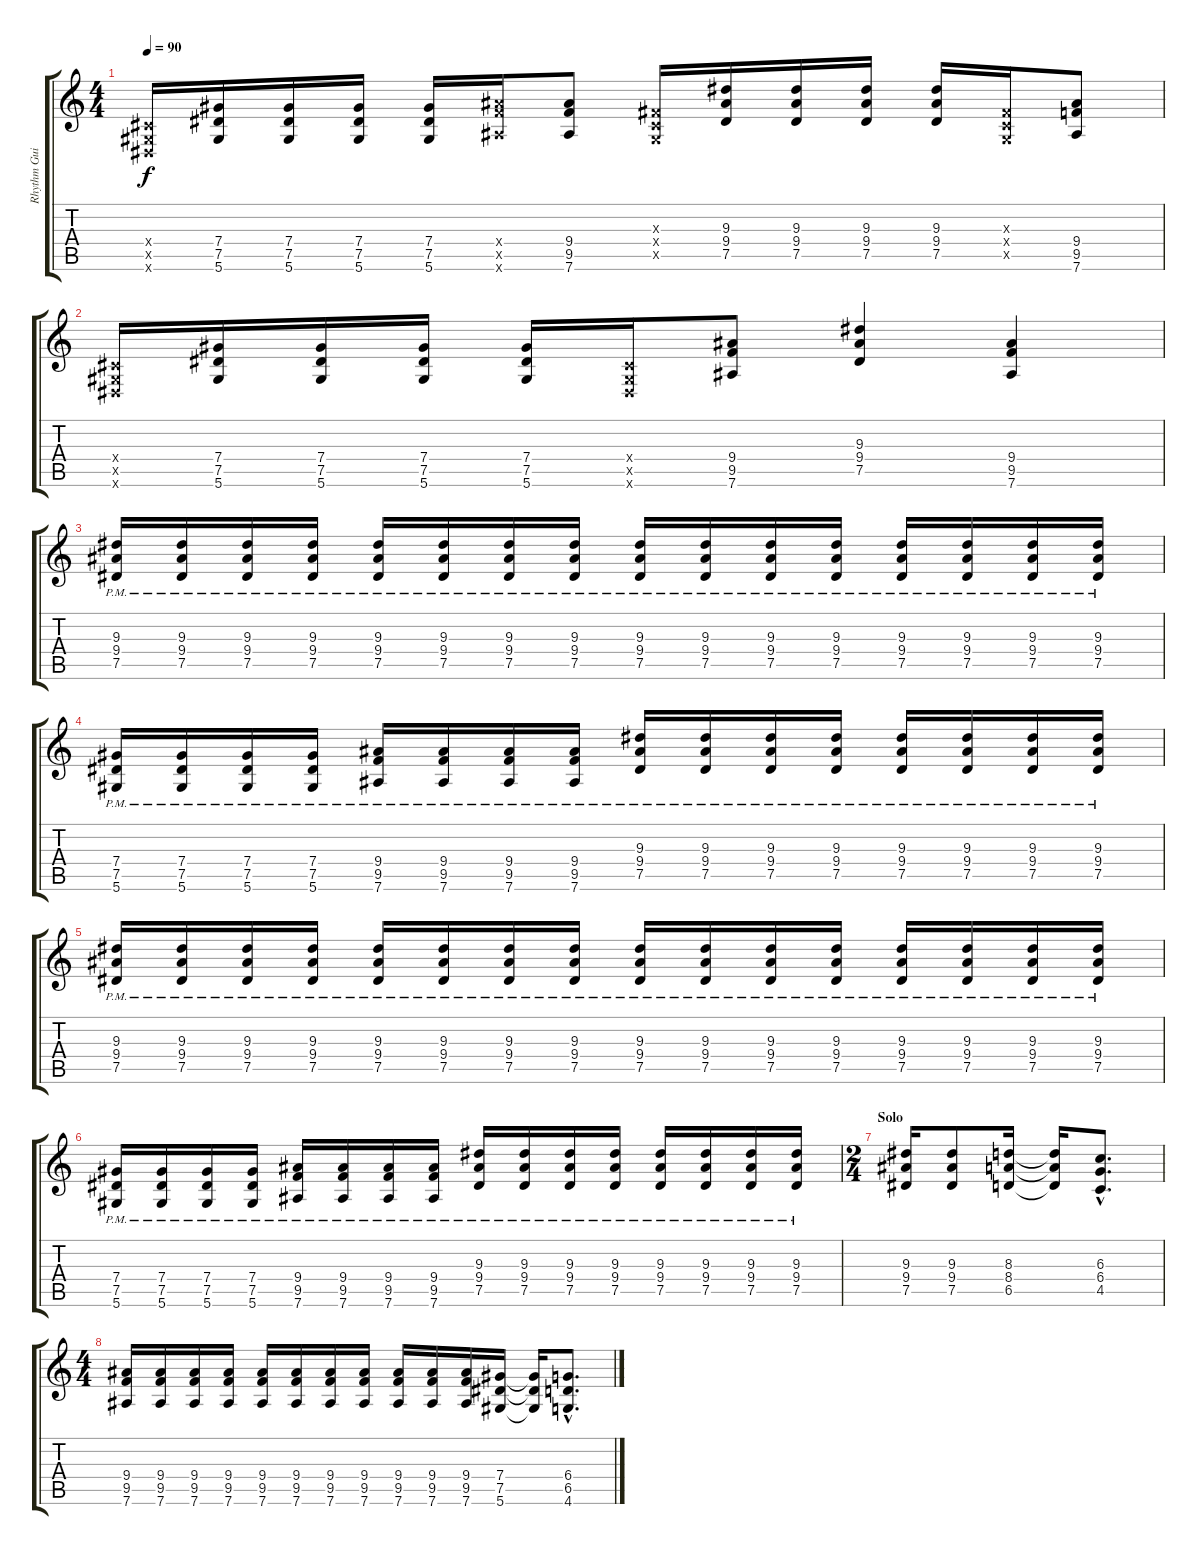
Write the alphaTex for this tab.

\track ("Rhythm Guitar" "Rhythm Gui") {instrument distortionguitar}
\staff {score tabs}
\tuning (Eb4 Bb3 Gb3 Db3 Ab2 Eb2) {hide}
\ts (4 4)
\tempo 90
\clef g2
\ks c
(0.4{x} 0.5{x} 0.6{x}).16{dy f} (7.4 7.5 5.6).16 (7.4 7.5 5.6).16 (7.4 7.5 5.6).16 (7.4 7.5 5.6).16 (9.4{x} 9.5{x} 7.6{x}).16 (9.4 9.5 7.6).8 (0.3{x} 0.4{x} 0.5{x}).16 (9.3 9.4 7.5).16 (9.3 9.4 7.5).16 (9.3 9.4 7.5).16 (9.3 9.4 7.5).16 (0.3{x} 0.4{x} 0.5{x}).16 (9.4 9.5 7.6).8 |
(0.4{x} 0.5{x} 0.6{x}).16 (7.4 7.5 5.6).16 (7.4 7.5 5.6).16 (7.4 7.5 5.6).16 (7.4 7.5 5.6).16 (0.4{x} 0.5{x} 0.6{x}).16 (9.4 9.5 7.6).8 (9.3 9.4 7.5).4 (9.4 9.5 7.6).4 |
(9.3{pm} 9.4{pm} 7.5{pm}).16 (9.3{pm} 9.4{pm} 7.5{pm}).16 (9.3{pm} 9.4{pm} 7.5{pm}).16 (9.3{pm} 9.4{pm} 7.5{pm}).16 (9.3{pm} 9.4{pm} 7.5{pm}).16 (9.3{pm} 9.4{pm} 7.5{pm}).16 (9.3{pm} 9.4{pm} 7.5{pm}).16 (9.3{pm} 9.4{pm} 7.5{pm}).16 (9.3{pm} 9.4{pm} 7.5{pm}).16 (9.3{pm} 9.4{pm} 7.5{pm}).16 (9.3{pm} 9.4{pm} 7.5{pm}).16 (9.3{pm} 9.4{pm} 7.5{pm}).16 (9.3{pm} 9.4{pm} 7.5{pm}).16 (9.3{pm} 9.4{pm} 7.5{pm}).16 (9.3{pm} 9.4{pm} 7.5{pm}).16 (9.3{pm} 9.4{pm} 7.5{pm}).16 |
(7.4{pm} 7.5{pm} 5.6{pm}).16 (7.4{pm} 7.5{pm} 5.6{pm}).16 (7.4{pm} 7.5{pm} 5.6{pm}).16 (7.4{pm} 7.5{pm} 5.6{pm}).16 (9.4 9.5{pm} 7.6{pm}).16 (9.4 9.5{pm} 7.6{pm}).16 (9.4 9.5{pm} 7.6{pm}).16 (9.4 9.5{pm} 7.6{pm}).16 (9.3{pm} 9.4{pm} 7.5{pm}).16 (9.3{pm} 9.4{pm} 7.5{pm}).16 (9.3{pm} 9.4{pm} 7.5{pm}).16 (9.3{pm} 9.4{pm} 7.5{pm}).16 (9.3{pm} 9.4{pm} 7.5{pm}).16 (9.3{pm} 9.4{pm} 7.5{pm}).16 (9.3{pm} 9.4{pm} 7.5{pm}).16 (9.3{pm} 9.4{pm} 7.5{pm}).16 |
(9.3{pm} 9.4{pm} 7.5{pm}).16 (9.3{pm} 9.4{pm} 7.5{pm}).16 (9.3{pm} 9.4{pm} 7.5{pm}).16 (9.3{pm} 9.4{pm} 7.5{pm}).16 (9.3{pm} 9.4{pm} 7.5{pm}).16 (9.3{pm} 9.4{pm} 7.5{pm}).16 (9.3{pm} 9.4{pm} 7.5{pm}).16 (9.3{pm} 9.4{pm} 7.5{pm}).16 (9.3{pm} 9.4{pm} 7.5{pm}).16 (9.3{pm} 9.4{pm} 7.5{pm}).16 (9.3{pm} 9.4{pm} 7.5{pm}).16 (9.3{pm} 9.4{pm} 7.5{pm}).16 (9.3{pm} 9.4{pm} 7.5{pm}).16 (9.3{pm} 9.4{pm} 7.5{pm}).16 (9.3{pm} 9.4{pm} 7.5{pm}).16 (9.3{pm} 9.4{pm} 7.5{pm}).16 |
(7.4{pm} 7.5{pm} 5.6{pm}).16 (7.4{pm} 7.5{pm} 5.6{pm}).16 (7.4{pm} 7.5{pm} 5.6{pm}).16 (7.4{pm} 7.5{pm} 5.6{pm}).16 (9.4 9.5{pm} 7.6{pm}).16 (9.4 9.5{pm} 7.6{pm}).16 (9.4 9.5{pm} 7.6{pm}).16 (9.4 9.5{pm} 7.6{pm}).16 (9.3{pm} 9.4{pm} 7.5{pm}).16 (9.3{pm} 9.4{pm} 7.5{pm}).16 (9.3{pm} 9.4{pm} 7.5{pm}).16 (9.3{pm} 9.4{pm} 7.5{pm}).16 (9.3{pm} 9.4{pm} 7.5{pm}).16 (9.3{pm} 9.4{pm} 7.5{pm}).16 (9.3{pm} 9.4{pm} 7.5{pm}).16 (9.3{pm} 9.4{pm} 7.5{pm}).16 |
\ts (2 4)
\section ("" "Solo")
(9.3 9.4 7.5).16 (9.3 9.4 7.5).8 (8.3 8.4 6.5).16 (8.3{t} 8.4{t} 6.5{t}).16 (6.3{hac} 6.4{hac} 4.5{hac}).8{d} |
\ts (4 4)
(9.4 9.5 7.6).16 (9.4 9.5 7.6).16 (9.4 9.5 7.6).16 (9.4 9.5 7.6).16 (9.4 9.5 7.6).16 (9.4 9.5 7.6).16 (9.4 9.5 7.6).16 (9.4 9.5 7.6).16 (9.4 9.5 7.6).16 (9.4 9.5 7.6).16 (9.4 9.5 7.6).16 (7.4 7.5 5.6).16 (7.4{t} 7.5{t} 5.6{t}).16 (6.4{hac} 6.5{hac} 4.6{hac}).8{d}
